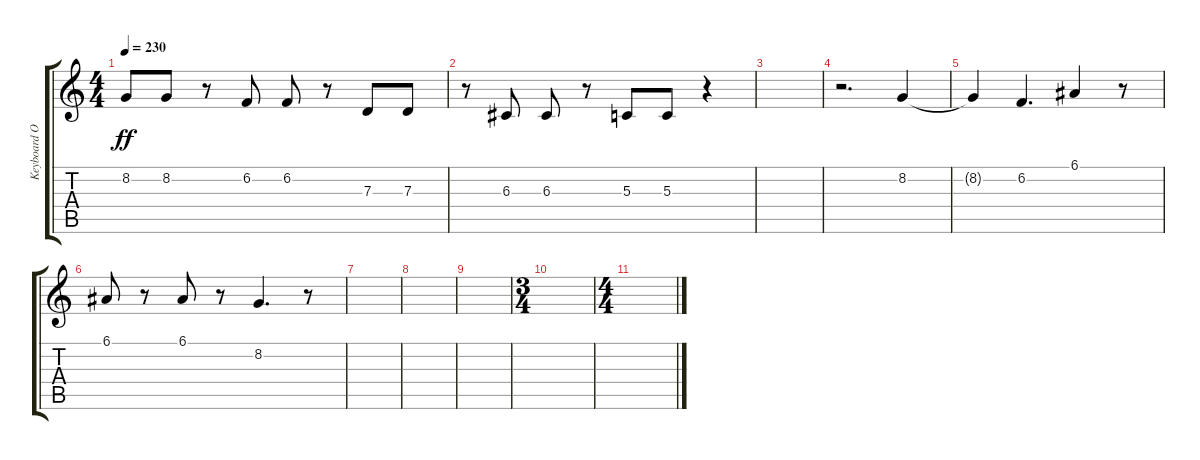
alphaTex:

\track ("Keyboard Organ: Kotobuki Tsumugi - San" "Keyboard O") {instrument reedorgan}
\staff {score tabs}
\tuning (E4 B3 G3 D3 A2 E2) {hide}
\ts (4 4)
\tempo 230
\clef g2
\ks c
8.2.8{dy ff} 8.2.8 r.8 6.2.8 6.2.8 r.8 7.3.8 7.3.8 |
r.8 6.3.8 6.3.8 r.8 5.3.8 5.3.8 r.4 |
|
r.2{d} 8.2.4 |
8.2{t}.4 6.2.4{d} 6.1.4 r.8 |
6.1.8 r.8 6.1.8 r.8 8.2.4{d} r.8 |
|
|
|
\ts (3 4)
|
\ts (4 4)
